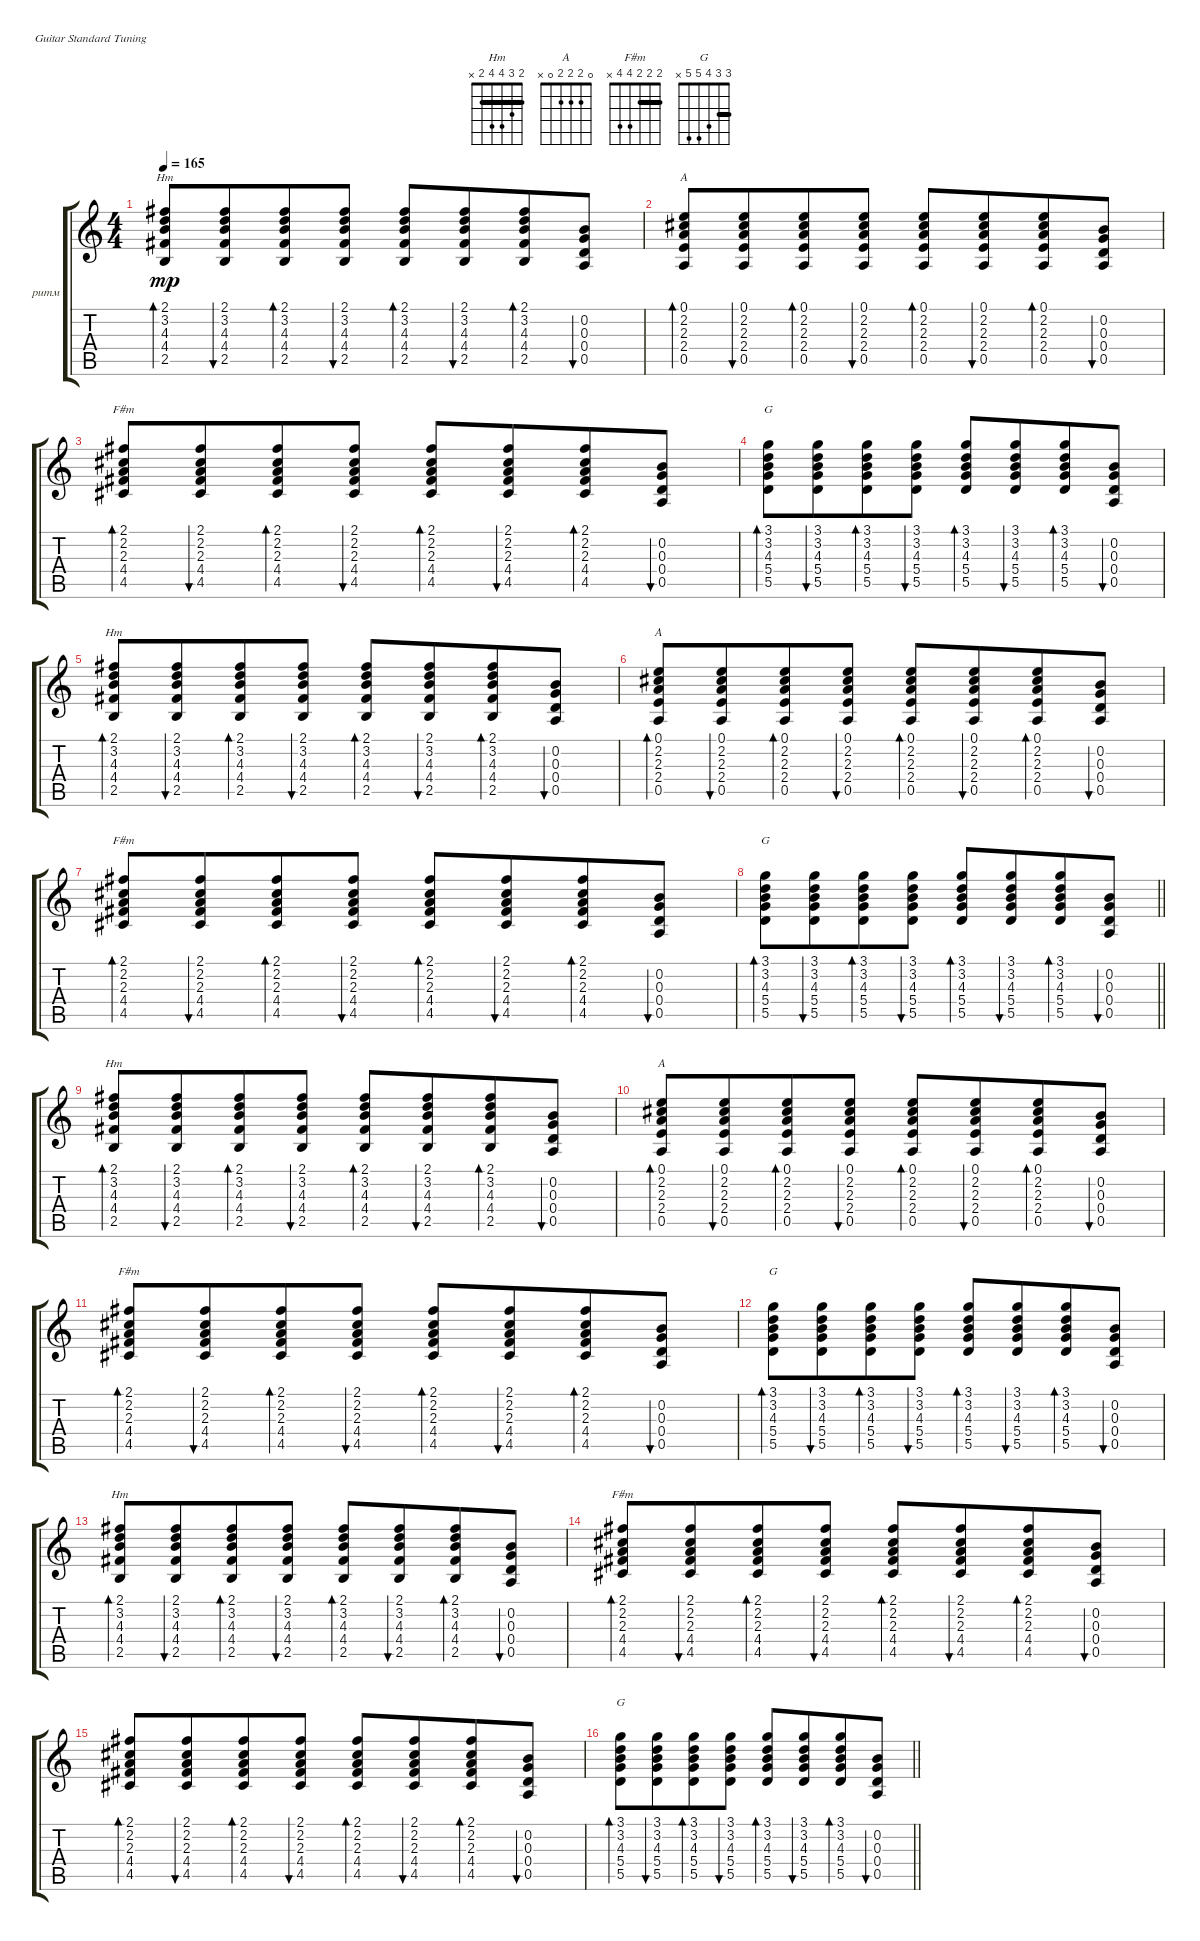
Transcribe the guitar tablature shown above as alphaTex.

\bracketExtendMode groupsimilarinstruments
\firstSystemTrackNameOrientation horizontal
\otherSystemsTrackNameOrientation horizontal
\track ("Виктро Цой" "ритм") {instrument acousticguitarsteel}
\staff {score tabs}
\tuning (E4 B3 G3 D3 A2 E2)
\chord ("Hm" 2 3 4 4 2 x) {barre 2}
\chord ("A" 0 2 2 2 0 x)
\chord ("F#m" 2 2 2 4 4 x) {barre (2 2)}
\chord ("G" 3 3 4 5 5 x) {barre 3}
\ts (4 4)
\tempo 165
\clef g2
\ks c
(2.1 3.2 4.3 4.4 2.5).8{bd 60 ch "Hm" dy mp} (2.1 3.2 4.3 4.4 2.5).8{bu 60 beam merge} (2.1 3.2 4.3 4.4 2.5).8{bd 60} (2.1 3.2 4.3 4.4 2.5).8{bu 60} (2.1 3.2 4.3 4.4 2.5).8{bd 60} (2.1 3.2 4.3 4.4 2.5).8{bu 60 beam merge} (2.1 3.2 4.3 4.4 2.5).8{bd 60} (0.2 0.3 0.4 0.5).8{bu 60} |
(0.1 2.2 2.3 2.4 0.5).8{bd 60 ch "A"} (0.1 2.2 2.3 2.4 0.5).8{bu 60 beam merge} (0.1 2.2 2.3 2.4 0.5).8{bd 60} (0.1 2.2 2.3 2.4 0.5).8{bu 60} (0.1 2.2 2.3 2.4 0.5).8{bd 60} (0.1 2.2 2.3 2.4 0.5).8{bu 60 beam merge} (0.1 2.2 2.3 2.4 0.5).8{bd 60} (0.2 0.3 0.4 0.5).8{bu 60} |
(2.1 2.2 2.3 4.4 4.5).8{bd 60 ch "F#m"} (2.1 2.2 2.3 4.4 4.5).8{bu 60 beam merge} (2.1 2.2 2.3 4.4 4.5).8{bd 60} (2.1 2.2 2.3 4.4 4.5).8{bu 60} (2.1 2.2 2.3 4.4 4.5).8{bd 60} (2.1 2.2 2.3 4.4 4.5).8{bu 60 beam merge} (2.1 2.2 2.3 4.4 4.5).8{bd 60} (0.2 0.3 0.4 0.5).8{bu 60} |
(3.1 3.2 4.3 5.4 5.5).8{bd 60 ch "G"} (3.1 3.2 4.3 5.4 5.5).8{bu 60 beam merge} (3.1 3.2 4.3 5.4 5.5).8{bd 60} (3.1 3.2 4.3 5.4 5.5).8{bu 60} (3.1 3.2 4.3 5.4 5.5).8{bd 60} (3.1 3.2 4.3 5.4 5.5).8{bu 60 beam merge} (3.1 3.2 4.3 5.4 5.5).8{bd 60} (0.2 0.3 0.4 0.5).8{bu 60} |
(2.1 3.2 4.3 4.4 2.5).8{bd 60 ch "Hm"} (2.1 3.2 4.3 4.4 2.5).8{bu 60 beam merge} (2.1 3.2 4.3 4.4 2.5).8{bd 60} (2.1 3.2 4.3 4.4 2.5).8{bu 60} (2.1 3.2 4.3 4.4 2.5).8{bd 60} (2.1 3.2 4.3 4.4 2.5).8{bu 60 beam merge} (2.1 3.2 4.3 4.4 2.5).8{bd 60} (0.2 0.3 0.4 0.5).8{bu 60} |
(0.1 2.2 2.3 2.4 0.5).8{bd 60 ch "A"} (0.1 2.2 2.3 2.4 0.5).8{bu 60 beam merge} (0.1 2.2 2.3 2.4 0.5).8{bd 60} (0.1 2.2 2.3 2.4 0.5).8{bu 60} (0.1 2.2 2.3 2.4 0.5).8{bd 60} (0.1 2.2 2.3 2.4 0.5).8{bu 60 beam merge} (0.1 2.2 2.3 2.4 0.5).8{bd 60} (0.2 0.3 0.4 0.5).8{bu 60} |
(2.1 2.2 2.3 4.4 4.5).8{bd 60 ch "F#m"} (2.1 2.2 2.3 4.4 4.5).8{bu 60 beam merge} (2.1 2.2 2.3 4.4 4.5).8{bd 60} (2.1 2.2 2.3 4.4 4.5).8{bu 60} (2.1 2.2 2.3 4.4 4.5).8{bd 60} (2.1 2.2 2.3 4.4 4.5).8{bu 60 beam merge} (2.1 2.2 2.3 4.4 4.5).8{bd 60} (0.2 0.3 0.4 0.5).8{bu 60} |
\barLineRight lightlight
(3.1 3.2 4.3 5.4 5.5).8{bd 60 ch "G"} (3.1 3.2 4.3 5.4 5.5).8{bu 60 beam merge} (3.1 3.2 4.3 5.4 5.5).8{bd 60} (3.1 3.2 4.3 5.4 5.5).8{bu 60} (3.1 3.2 4.3 5.4 5.5).8{bd 60} (3.1 3.2 4.3 5.4 5.5).8{bu 60 beam merge} (3.1 3.2 4.3 5.4 5.5).8{bd 60} (0.2 0.3 0.4 0.5).8{bu 60} |
(2.1 3.2 4.3 4.4 2.5).8{bd 60 ch "Hm"} (2.1 3.2 4.3 4.4 2.5).8{bu 60 beam merge} (2.1 3.2 4.3 4.4 2.5).8{bd 60} (2.1 3.2 4.3 4.4 2.5).8{bu 60} (2.1 3.2 4.3 4.4 2.5).8{bd 60} (2.1 3.2 4.3 4.4 2.5).8{bu 60 beam merge} (2.1 3.2 4.3 4.4 2.5).8{bd 60} (0.2 0.3 0.4 0.5).8{bu 60} |
(0.1 2.2 2.3 2.4 0.5).8{bd 60 ch "A"} (0.1 2.2 2.3 2.4 0.5).8{bu 60 beam merge} (0.1 2.2 2.3 2.4 0.5).8{bd 60} (0.1 2.2 2.3 2.4 0.5).8{bu 60} (0.1 2.2 2.3 2.4 0.5).8{bd 60} (0.1 2.2 2.3 2.4 0.5).8{bu 60 beam merge} (0.1 2.2 2.3 2.4 0.5).8{bd 60} (0.2 0.3 0.4 0.5).8{bu 60} |
(2.1 2.2 2.3 4.4 4.5).8{bd 60 ch "F#m"} (2.1 2.2 2.3 4.4 4.5).8{bu 60 beam merge} (2.1 2.2 2.3 4.4 4.5).8{bd 60} (2.1 2.2 2.3 4.4 4.5).8{bu 60} (2.1 2.2 2.3 4.4 4.5).8{bd 60} (2.1 2.2 2.3 4.4 4.5).8{bu 60 beam merge} (2.1 2.2 2.3 4.4 4.5).8{bd 60} (0.2 0.3 0.4 0.5).8{bu 60} |
(3.1 3.2 4.3 5.4 5.5).8{bd 60 ch "G"} (3.1 3.2 4.3 5.4 5.5).8{bu 60 beam merge} (3.1 3.2 4.3 5.4 5.5).8{bd 60} (3.1 3.2 4.3 5.4 5.5).8{bu 60} (3.1 3.2 4.3 5.4 5.5).8{bd 60} (3.1 3.2 4.3 5.4 5.5).8{bu 60 beam merge} (3.1 3.2 4.3 5.4 5.5).8{bd 60} (0.2 0.3 0.4 0.5).8{bu 60} |
(2.1 3.2 4.3 4.4 2.5).8{bd 60 ch "Hm"} (2.1 3.2 4.3 4.4 2.5).8{bu 60 beam merge} (2.1 3.2 4.3 4.4 2.5).8{bd 60} (2.1 3.2 4.3 4.4 2.5).8{bu 60} (2.1 3.2 4.3 4.4 2.5).8{bd 60} (2.1 3.2 4.3 4.4 2.5).8{bu 60 beam merge} (2.1 3.2 4.3 4.4 2.5).8{bd 60} (0.2 0.3 0.4 0.5).8{bu 60} |
(2.1 2.2 2.3 4.4 4.5).8{bd 60 ch "F#m"} (2.1 2.2 2.3 4.4 4.5).8{bu 60 beam merge} (2.1 2.2 2.3 4.4 4.5).8{bd 60} (2.1 2.2 2.3 4.4 4.5).8{bu 60} (2.1 2.2 2.3 4.4 4.5).8{bd 60} (2.1 2.2 2.3 4.4 4.5).8{bu 60 beam merge} (2.1 2.2 2.3 4.4 4.5).8{bd 60} (0.2 0.3 0.4 0.5).8{bu 60} |
(2.1 2.2 2.3 4.4 4.5).8{bd 60} (2.1 2.2 2.3 4.4 4.5).8{bu 60 beam merge} (2.1 2.2 2.3 4.4 4.5).8{bd 60} (2.1 2.2 2.3 4.4 4.5).8{bu 60} (2.1 2.2 2.3 4.4 4.5).8{bd 60} (2.1 2.2 2.3 4.4 4.5).8{bu 60 beam merge} (2.1 2.2 2.3 4.4 4.5).8{bd 60} (0.2 0.3 0.4 0.5).8{bu 60} |
\barLineRight lightlight
(3.1 3.2 4.3 5.4 5.5).8{bd 60 ch "G"} (3.1 3.2 4.3 5.4 5.5).8{bu 60 beam merge} (3.1 3.2 4.3 5.4 5.5).8{bd 60} (3.1 3.2 4.3 5.4 5.5).8{bu 60} (3.1 3.2 4.3 5.4 5.5).8{bd 60} (3.1 3.2 4.3 5.4 5.5).8{bu 60 beam merge} (3.1 3.2 4.3 5.4 5.5).8{bd 60} (0.2 0.3 0.4 0.5).8{bu 60}
